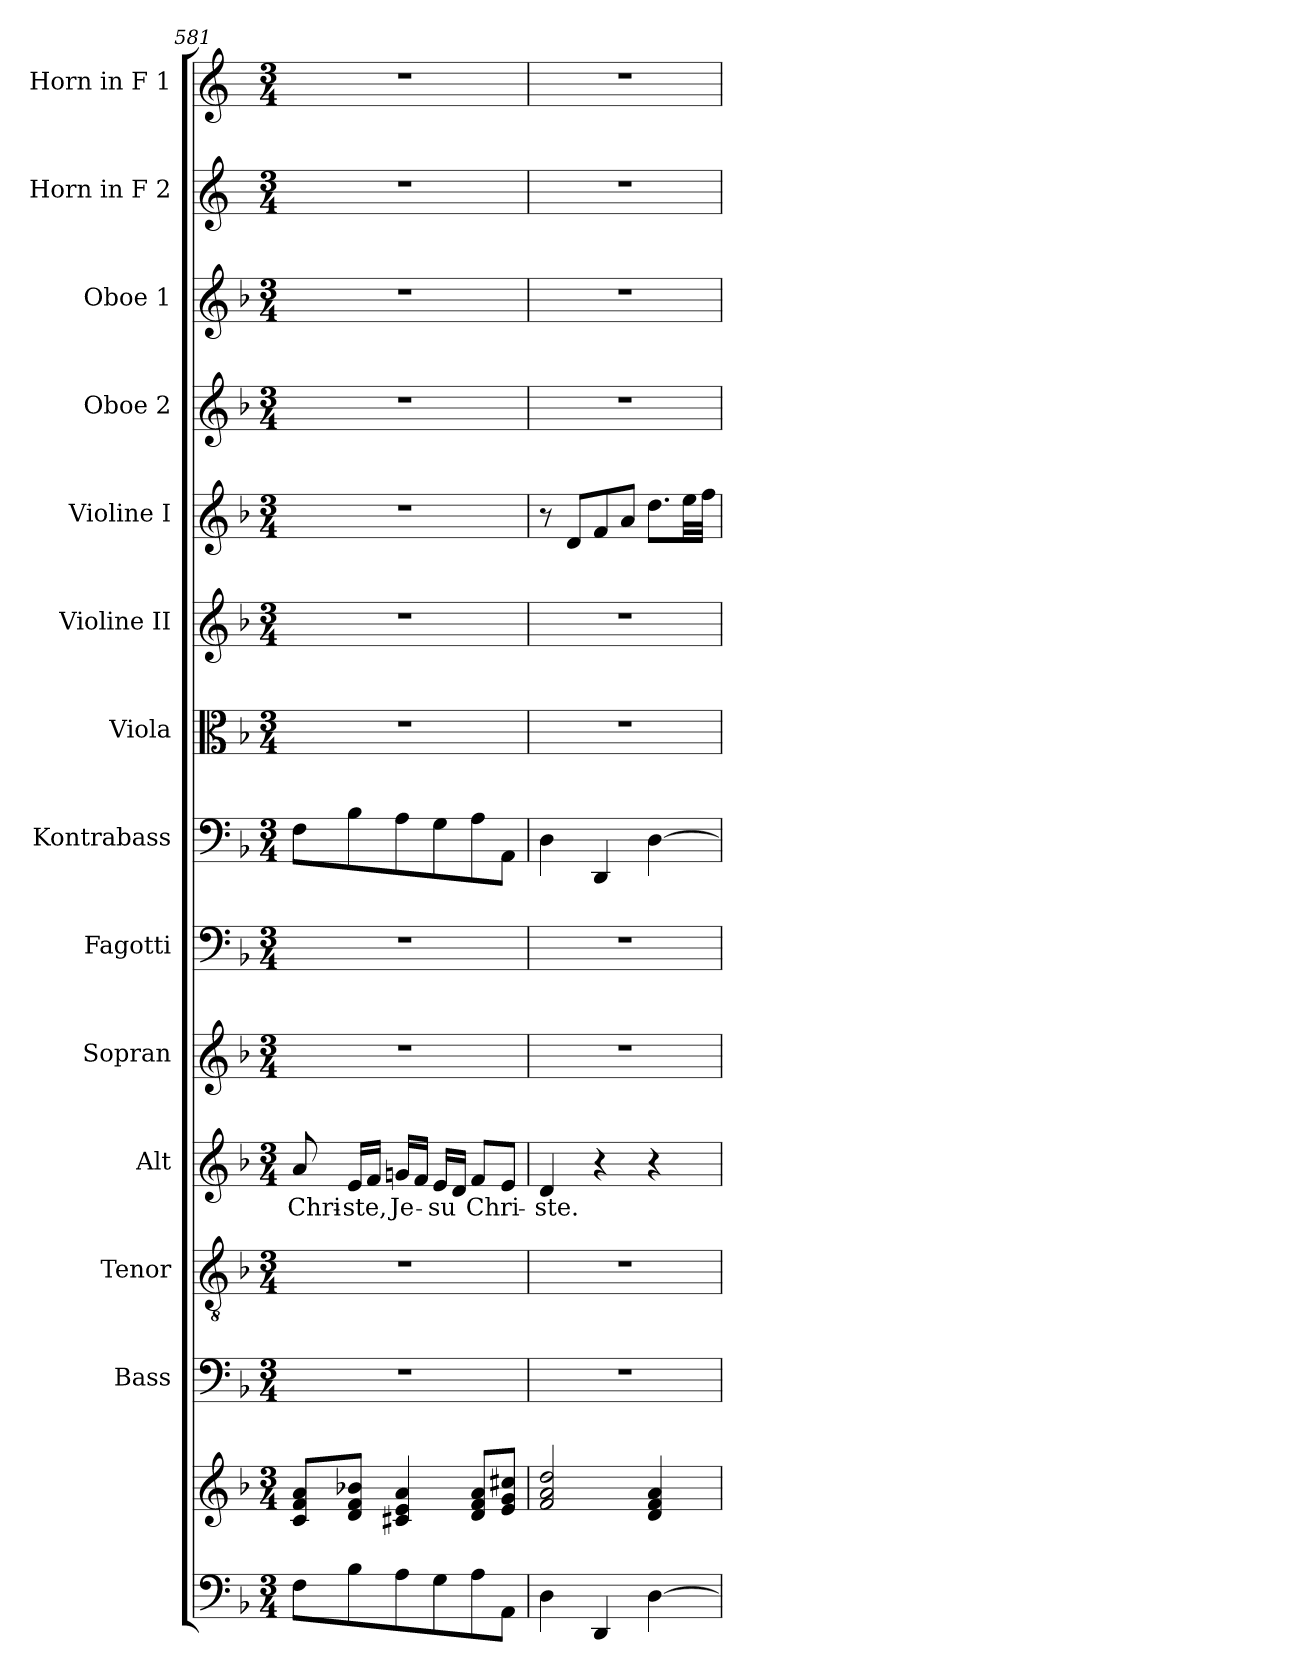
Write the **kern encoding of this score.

**kern	**kern	**kern	**kern	**kern	**text	**kern	**kern	**kern	**kern	**kern	**kern	**kern	**kern	**kern	**kern
*part14	*part14	*part13	*part12	*part11	*part11	*part10	*part9	*part8	*part7	*part6	*part5	*part4	*part3	*part2	*part1
*staff15	*staff14	*staff13	*staff12	*staff11	*staff11	*staff10	*staff9	*staff8	*staff7	*staff6	*staff5	*staff4	*staff3	*staff2	*staff1
*	*	*I"Bass	*I"Tenor	*I"Alt	*	*I"Sopran	*I"Fagotti	*I"Kontrabass	*I"Viola	*I"Violine II	*I"Violine I	*I"Oboe 2	*I"Oboe 1	*I"Horn in F 2	*I"Horn in F 1
*	*	*I'B.	*I'T.	*I'A.	*	*I'S.	*I'Fg.	*I'Kb.	*I'Vla.	*I'Vl. II	*I'Vl. I	*I'Ob. 2	*I'Ob. 1	*	*
!!LO:PB:g=z
*clefF4	*clefG2	*clefF4	*clefGv2	*clefG2	*	*clefG2	*clefF4	*clefF4	*clefC3	*clefG2	*clefG2	*clefG2	*clefG2	*clefG2	*clefG2
*	*	*	*	*	*	*	*	*ITrd7c12	*	*	*	*	*	*ITrd4c7	*ITrd4c7
*k[b-]	*k[b-]	*k[b-]	*k[b-]	*k[b-]	*	*k[b-]	*k[b-]	*k[b-]	*k[b-]	*k[b-]	*k[b-]	*k[b-]	*k[b-]	*k[b-]	*k[b-]
*F:	*F:	*F:	*F:	*F:	*	*F:	*F:	*F:	*F:	*F:	*F:	*F:	*F:	*F:	*F:
*M3/4	*M3/4	*M3/4	*M3/4	*M3/4	*	*M3/4	*M3/4	*M3/4	*M3/4	*M3/4	*M3/4	*M3/4	*M3/4	*M3/4	*M3/4
=581	=581	=581	=581	=581	=581	=581	=581	=581	=581	=581	=581	=581	=581	=581	=581
!	!	!	!	!	!LO:LY:b	!	!	!	!	!	!	!	!	!	!
8F\L	8c/ 8f/ 8a/L	2.r	2.r	8a/	Chri-	2.r	2.r	8FF\L	2.r	2.r	2.r	2.r	2.r	2.r	2.r
!	!	!	!	!	!LO:LY:b	!	!	!	!	!	!	!	!	!	!
8B-\	8d/ 8f/ 8b-X/J	.	.	16e/LL	-ste,	.	.	8BB-\	.	.	.	.	.	.	.
.	.	.	.	16f/JJ	.	.	.	.	.	.	.	.	.	.	.
!	!	!	!	!	!LO:LY:b	!	!	!	!	!	!	!	!	!	!
8A\	4c#X/ 4e/ 4a/	.	.	16gn/LL	Je-	.	.	8AA\	.	.	.	.	.	.	.
.	.	.	.	16f/JJ	.	.	.	.	.	.	.	.	.	.	.
!	!	!	!	!	!LO:LY:b	!	!	!	!	!	!	!	!	!	!
8G\	.	.	.	16e/LL	-su	.	.	8GG\	.	.	.	.	.	.	.
.	.	.	.	16d/JJ	.	.	.	.	.	.	.	.	.	.	.
!	!	!	!	!	!LO:LY:b	!	!	!	!	!	!	!	!	!	!
8A\	8d/ 8f/ 8a/L	.	.	8f/L	Chri-	.	.	8AA\	.	.	.	.	.	.	.
8AA\J	8e/ 8g/ 8cc#X/J	.	.	8e/J	.	.	.	8AAA\J	.	.	.	.	.	.	.
=582	=582	=582	=582	=582	=582	=582	=582	=582	=582	=582	=582	=582	=582	=582	=582
!	!	!	!	!	!LO:LY:b	!	!	!	!	!	!	!	!	!	!
4D\	2f/ 2a/ 2dd/	2.r	2.r	4d/	-ste.	2.r	2.r	4DD\	2.r	2.r	8r	2.r	2.r	2.r	2.r
.	.	.	.	.	.	.	.	.	.	.	8d/L	.	.	.	.
4DD/	.	.	.	4r	.	.	.	4DDD/	.	.	8f/	.	.	.	.
.	.	.	.	.	.	.	.	.	.	.	8a/J	.	.	.	.
[4D\	4d/ 4f/ 4a/	.	.	4r	.	.	.	[4DD\	.	.	8.dd\L	.	.	.	.
.	.	.	.	.	.	.	.	.	.	.	32ee\LL	.	.	.	.
.	.	.	.	.	.	.	.	.	.	.	32ff\JJJ	.	.	.	.
=	=	=	=	=	=	=	=	=	=	=	=	=	=	=	=
*-	*-	*-	*-	*-	*-	*-	*-	*-	*-	*-	*-	*-	*-	*-	*-
